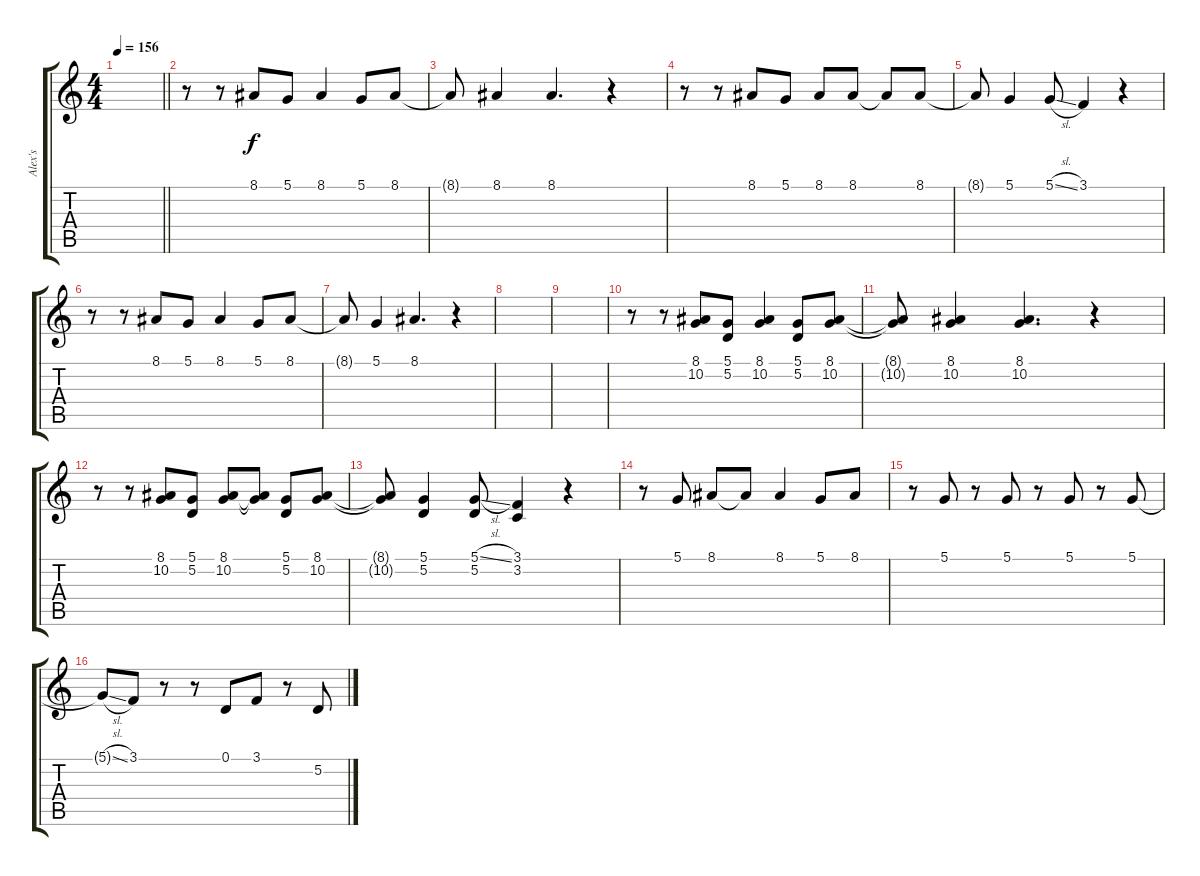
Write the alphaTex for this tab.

\track ("Alex's" "Alex's") {instrument clarinet}
\staff {score tabs}
\tuning (D4 A3 F3 C3 G2 C2) {hide}
\ts (4 4)
\tempo 156
\clef g2
\barLineRight lightlight
\ks c
|
\section ("" "")
r.8 r.8 8.1.8 5.1.8 8.1.4 5.1.8 8.1.8 |
8.1{t}.8 8.1.4 8.1.4{d} r.4 |
r.8 r.8 8.1.8 5.1.8 8.1.8 8.1.8 8.1{t}.8 8.1.8 |
8.1{t}.8 5.1.4 5.1{sl}.8 3.1.4 r.4 |
r.8 r.8 8.1.8 5.1.8 8.1.4 5.1.8 8.1.8 |
8.1{t}.8 5.1.4 8.1.4{d} r.4 |
|
|
r.8 r.8 (8.1 10.2).8 (5.1 5.2).8 (8.1 10.2).4 (5.1 5.2).8 (8.1 10.2).8 |
(8.1{t} 10.2{t}).8 (8.1 10.2).4 (8.1 10.2).4{d} r.4 |
r.8 r.8 (8.1 10.2).8 (5.1 5.2).8 (8.1 10.2).8 (8.1{t} 10.2{t}).8 (5.1 5.2).8 (8.1 10.2).8 |
(8.1{t} 10.2{t}).8 (5.1 5.2).4 (5.1{sl} 5.2).8 (3.1 3.2).4 r.4 |
r.8 5.1.8 8.1.8 8.1{t}.8 8.1.4 5.1.8 8.1.8 |
r.8 5.1.8 r.8 5.1.8 r.8 5.1.8 r.8 5.1.8 |
5.1{sl t}.8 3.1.8 r.8 r.8 0.1.8 3.1.8 r.8 5.2.8
